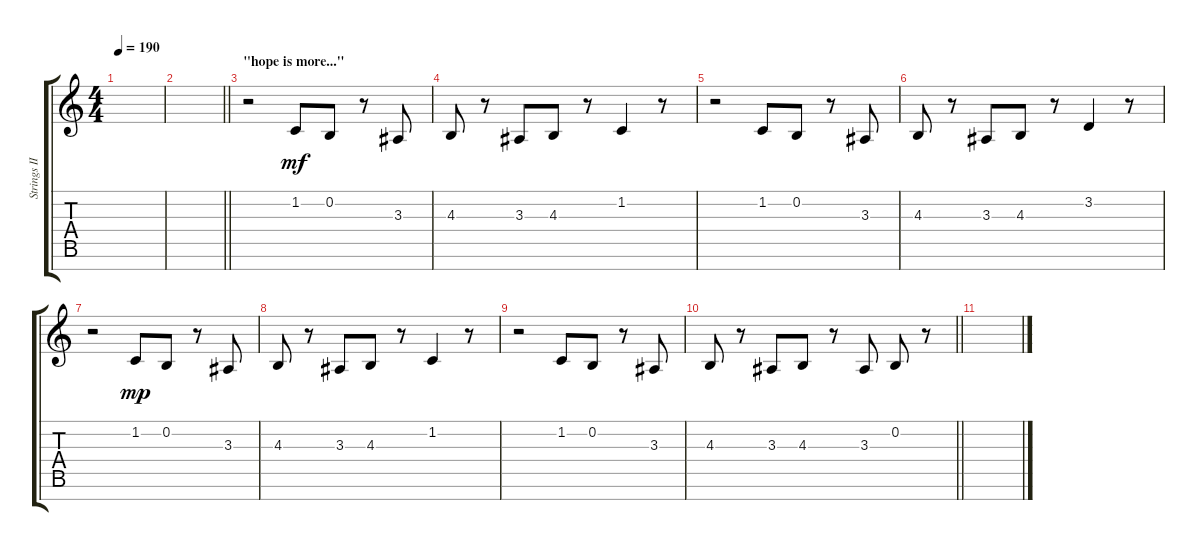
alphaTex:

\track ("Strings II" "Strings II") {instrument stringensemble1}
\staff {score tabs}
\tuning (E4 B3 G3 D3 A2 E2 B1) {hide}
\ts (4 4)
\tempo 190
\clef g2
\ks c
|
\barLineRight lightlight
|
\section ("" "\"hope is more...\"")
r.2 1.2.8{dy mf} 0.2.8 r.8 3.3.8 |
4.3.8 r.8 3.3.8 4.3.8 r.8 1.2.4 r.8 |
r.2 1.2.8 0.2.8 r.8 3.3.8 |
4.3.8 r.8 3.3.8 4.3.8 r.8 3.2.4 r.8 |
r.2 1.2.8{dy mp} 0.2.8 r.8 3.3.8 |
4.3.8 r.8 3.3.8 4.3.8 r.8 1.2.4 r.8 |
r.2 1.2.8 0.2.8 r.8 3.3.8 |
\barLineRight lightlight
4.3.8 r.8 3.3.8 4.3.8 r.8 3.3.8 0.2.8 r.8 |
\section ("" "")
